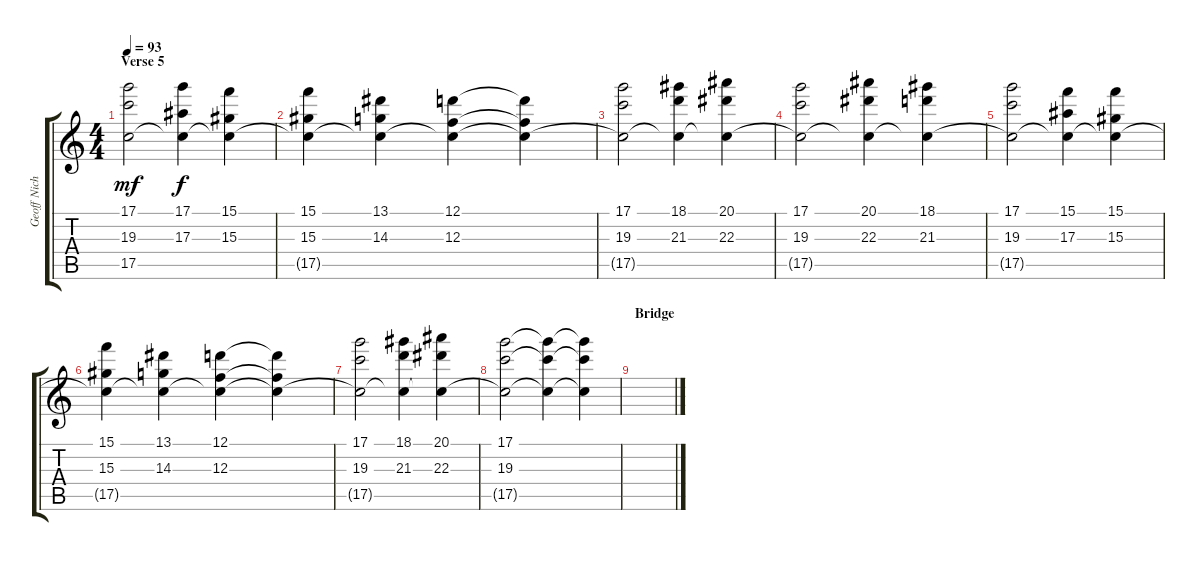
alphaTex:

\track ("Geoff Nichols" "Geoff Nich") {instrument rockorgan}
\staff {score tabs}
\tuning (D5 A4 F4 C4 G3 D3) {hide}
\ts (4 4)
\section ("" "Verse 5")
\tempo 93
\clef g2
\ks c
(17.1 19.3 17.5).2{dy mf volume 9 instrument churchorgan} (17.1 17.3 17.5{t}).4{dy f} (15.1 15.3 17.5{t}).4 |
(15.1 15.3 17.5{t}).4 (13.1 14.3 17.5{t}).4 (12.1 12.3 17.5{t}).4 (12.1{t} 12.3{t} 17.5{t}).4 |
(17.1 19.3 17.5{t}).2 (18.1 21.3 17.5{t}).4 (20.1 22.3 17.5{t}).4 |
(17.1 19.3 17.5{t}).2 (20.1 22.3 17.5{t}).4 (18.1 21.3 17.5{t}).4 |
(17.1 19.3 17.5{t}).2 (15.1 17.3 17.5{t}).4 (15.1 15.3 17.5{t}).4 |
(15.1 15.3 17.5{t}).4 (13.1 14.3 17.5{t}).4 (12.1 12.3 17.5{t}).4 (12.1{t} 12.3{t} 17.5{t}).4 |
(17.1 19.3 17.5{t}).2 (18.1 21.3 17.5{t}).4 (20.1 22.3 17.5{t}).4 |
(17.1 19.3 17.5{t}).2 (17.1{t} 19.3{t} 17.5{t}).4 (17.1{t} 19.3{t} 17.5{t}).4 |
\section ("" "Bridge")
